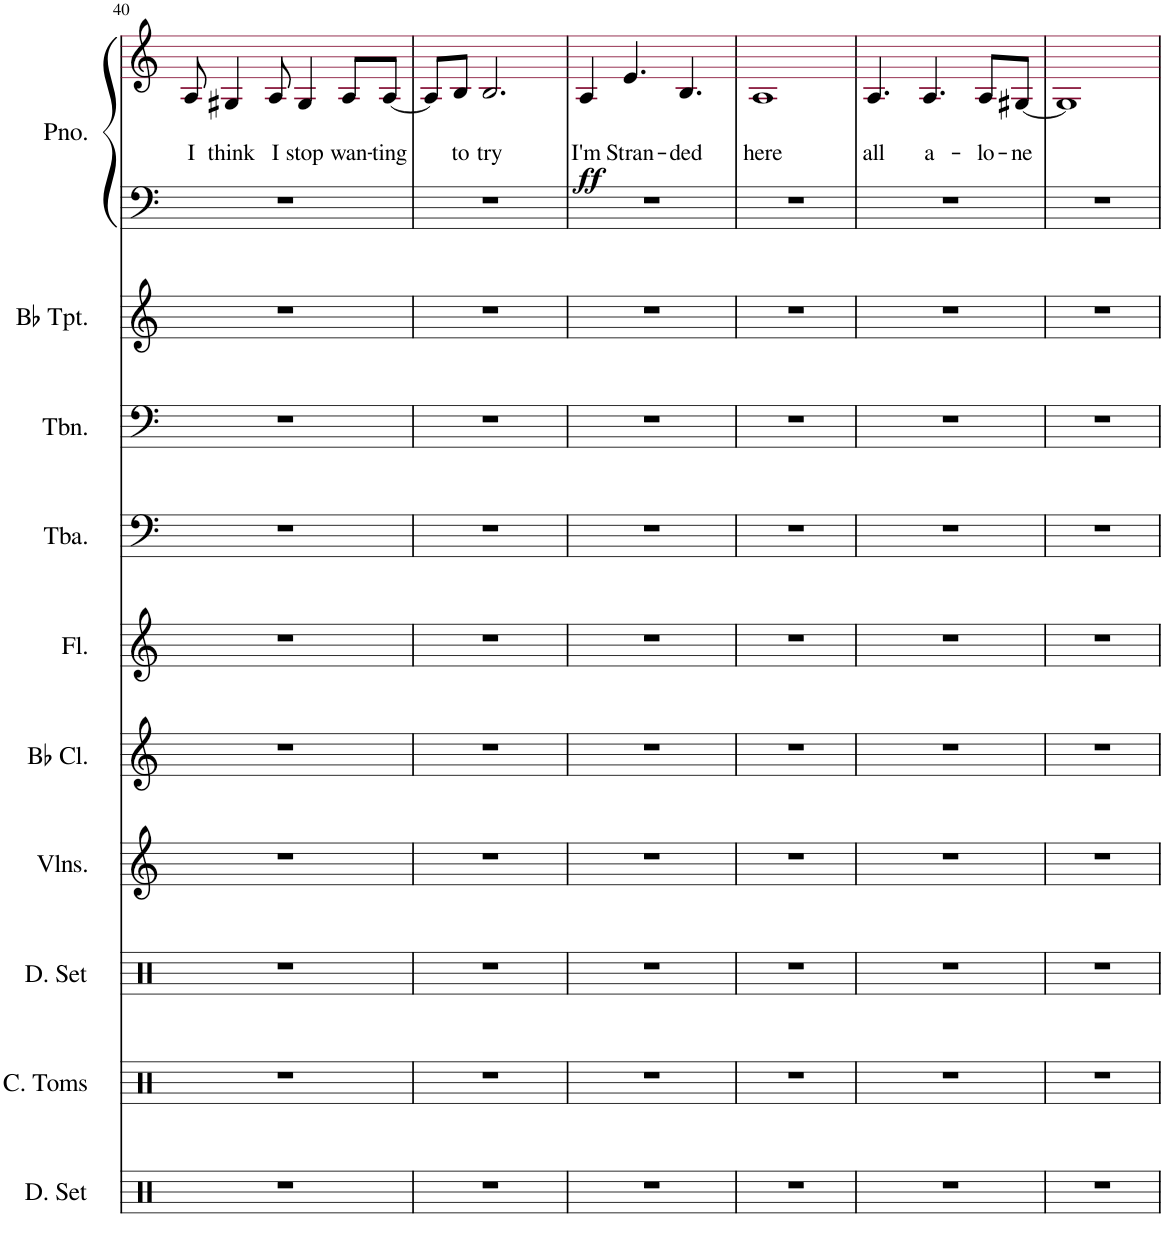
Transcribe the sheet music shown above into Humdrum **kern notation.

**kern	**kern	**kern	**kern	**kern	**kern	**kern	**kern	**kern	**kern	**kern	**text	**dynam
*part10	*part9	*part8	*part7	*part6	*part5	*part4	*part3	*part2	*part1	*part1	*part1	*part1
*staff11	*staff10	*staff9	*staff8	*staff7	*staff6	*staff5	*staff4	*staff3	*staff2	*staff1	*staff1	*staff1/2
*I"Drumset	*I"Concert Toms	*I"Drumset	*I"Violins	*I"Bb Clarinet	*I"Flute	*I"Tuba	*I"Trombone	*I"Bb Trumpet	*I"Piano	*	*	*
*I'D. Set	*I'C. Toms	*I'D. Set	*I'Vlns.	*I'Bb Cl.	*I'Fl.	*I'Tba.	*I'Tbn.	*I'Bb Tpt.	*I'Pno.	*	*	*
!!LO:PB:g=z
*clefX	*clefX	*clefX	*clefG2	*clefG2	*clefG2	*clefF4	*clefF4	*clefG2	*clefF4	*clefG2	*	*
*	*	*	*	*ITrd1c2	*	*	*	*ITrd1c2	*	*	*	*
*k[]	*k[]	*k[]	*k[]	*k[]	*k[]	*k[]	*k[]	*k[]	*k[]	*k[]	*	*
*M4/4	*M4/4	*M4/4	*M4/4	*M4/4	*M4/4	*M4/4	*M4/4	*M4/4	*M4/4	*M4/4	*	*
=40	=40	=40	=40	=40	=40	=40	=40	=40	=40	=40	=40	=40
!	!	!	!	!	!	!	!	!	!	!	!LO:LY:b	!
1r	1r	1r	1r	1r	1r	1r	1r	1r	1r	8A/	I	.
!	!	!	!	!	!	!	!	!	!	!	!LO:LY:b	!
.	.	.	.	.	.	.	.	.	.	4G#X/	think	.
!	!	!	!	!	!	!	!	!	!	!	!LO:LY:b	!
.	.	.	.	.	.	.	.	.	.	8A/	I	.
!	!	!	!	!	!	!	!	!	!	!	!LO:LY:b	!
.	.	.	.	.	.	.	.	.	.	4G#/	stop	.
!	!	!	!	!	!	!	!	!	!	!	!LO:LY:b	!
.	.	.	.	.	.	.	.	.	.	8A/L	wan-	.
!	!	!	!	!	!	!	!	!	!	!	!LO:LY:b	!
.	.	.	.	.	.	.	.	.	.	[8A/J	-ting	.
=41	=41	=41	=41	=41	=41	=41	=41	=41	=41	=41	=41	=41
1r	1r	1r	1r	1r	1r	1r	1r	1r	1r	8A/L]	.	.
!	!	!	!	!	!	!	!	!	!	!	!LO:LY:b	!
.	.	.	.	.	.	.	.	.	.	8B/J	to	.
!	!	!	!	!	!	!	!	!	!	!	!LO:LY:b	!
.	.	.	.	.	.	.	.	.	.	2.B/	try	.
=42	=42	=42	=42	=42	=42	=42	=42	=42	=42	=42	=42	=42
!	!	!	!	!	!	!	!	!	!	!	!LO:LY:b	!LO:DY:b
1r	1r	1r	1r	1r	1r	1r	1r	1r	1r	4A/	I'm	ff
!	!	!	!	!	!	!	!	!	!	!	!LO:LY:b	!
.	.	.	.	.	.	.	.	.	.	4.e/	Stran-	.
!	!	!	!	!	!	!	!	!	!	!	!LO:LY:b	!
.	.	.	.	.	.	.	.	.	.	4.B/	-ded	.
=43	=43	=43	=43	=43	=43	=43	=43	=43	=43	=43	=43	=43
!	!	!	!	!	!	!	!	!	!	!	!LO:LY:b	!
1r	1r	1r	1r	1r	1r	1r	1r	1r	1r	1A	here	.
=44	=44	=44	=44	=44	=44	=44	=44	=44	=44	=44	=44	=44
!	!	!	!	!	!	!	!	!	!	!	!LO:LY:b	!
1r	1r	1r	1r	1r	1r	1r	1r	1r	1r	4.A/	all	.
!	!	!	!	!	!	!	!	!	!	!	!LO:LY:b	!
.	.	.	.	.	.	.	.	.	.	4.A/	a-	.
!	!	!	!	!	!	!	!	!	!	!	!LO:LY:b	!
.	.	.	.	.	.	.	.	.	.	8A/L	-lo-	.
!	!	!	!	!	!	!	!	!	!	!	!LO:LY:b	!
.	.	.	.	.	.	.	.	.	.	[8G#X/J	-ne	.
=45	=45	=45	=45	=45	=45	=45	=45	=45	=45	=45	=45	=45
1r	1r	1r	1r	1r	1r	1r	1r	1r	1r	1G#]	.	.
=	=	=	=	=	=	=	=	=	=	=	=	=
*-	*-	*-	*-	*-	*-	*-	*-	*-	*-	*-	*-	*-
